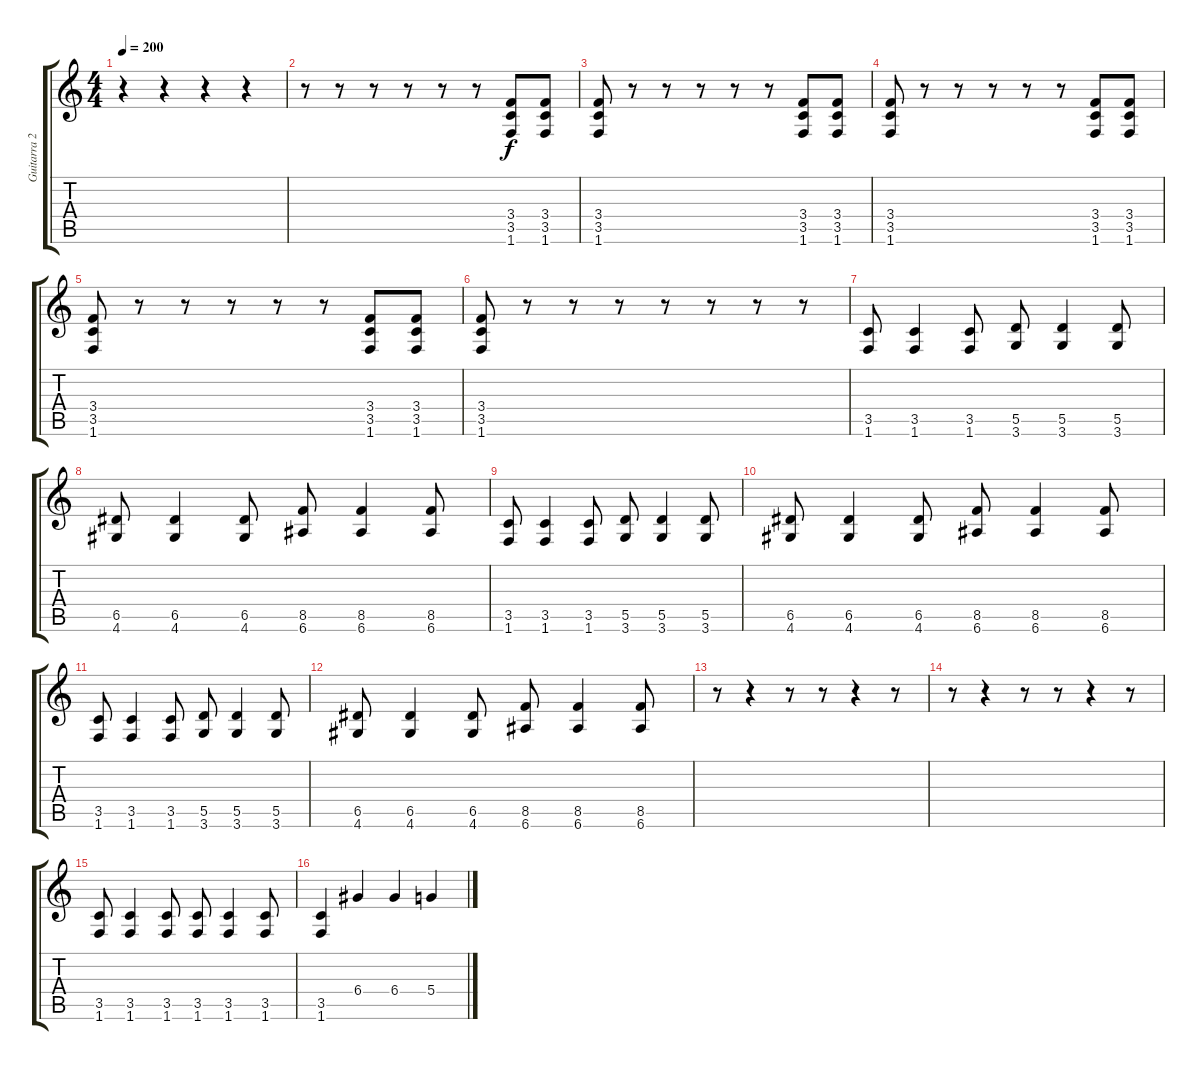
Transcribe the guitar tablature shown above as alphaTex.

\track ("Guitarra 2" "Guitarra 2") {instrument overdrivenguitar}
\staff {score tabs}
\tuning (E4 B3 G3 D3 A2 E2) {hide}
\ts (4 4)
\tempo 200
\clef g2
\ks c
r.4{dy f instrument overdrivenguitar} r.4 r.4 r.4 |
r.8 r.8 r.8 r.8 r.8 r.8 (3.4 3.5 1.6).8 (3.4 3.5 1.6).8 |
(3.4 3.5 1.6).8 r.8 r.8 r.8 r.8 r.8 (3.4 3.5 1.6).8 (3.4 3.5 1.6).8 |
(3.4 3.5 1.6).8 r.8 r.8 r.8 r.8 r.8 (3.4 3.5 1.6).8 (3.4 3.5 1.6).8 |
(3.4 3.5 1.6).8 r.8 r.8 r.8 r.8 r.8 (3.4 3.5 1.6).8 (3.4 3.5 1.6).8 |
(3.4 3.5 1.6).8 r.8 r.8 r.8 r.8 r.8 r.8 r.8 |
(3.5 1.6).8 (3.5 1.6).4 (3.5 1.6).8 (5.5 3.6).8 (5.5 3.6).4 (5.5 3.6).8 |
(6.5 4.6).8 (6.5 4.6).4 (6.5 4.6).8 (8.5 6.6).8 (8.5 6.6).4 (8.5 6.6).8 |
(3.5 1.6).8 (3.5 1.6).4 (3.5 1.6).8 (5.5 3.6).8 (5.5 3.6).4 (5.5 3.6).8 |
(6.5 4.6).8 (6.5 4.6).4 (6.5 4.6).8 (8.5 6.6).8 (8.5 6.6).4 (8.5 6.6).8 |
(3.5 1.6).8 (3.5 1.6).4 (3.5 1.6).8 (5.5 3.6).8 (5.5 3.6).4 (5.5 3.6).8 |
(6.5 4.6).8 (6.5 4.6).4 (6.5 4.6).8 (8.5 6.6).8 (8.5 6.6).4 (8.5 6.6).8 |
r.8 r.4 r.8 r.8 r.4 r.8 |
r.8 r.4 r.8 r.8 r.4 r.8 |
(3.5 1.6).8 (3.5 1.6).4 (3.5 1.6).8 (3.5 1.6).8 (3.5 1.6).4 (3.5 1.6).8 |
(3.5 1.6).4 6.4.4 6.4.4 5.4.4
